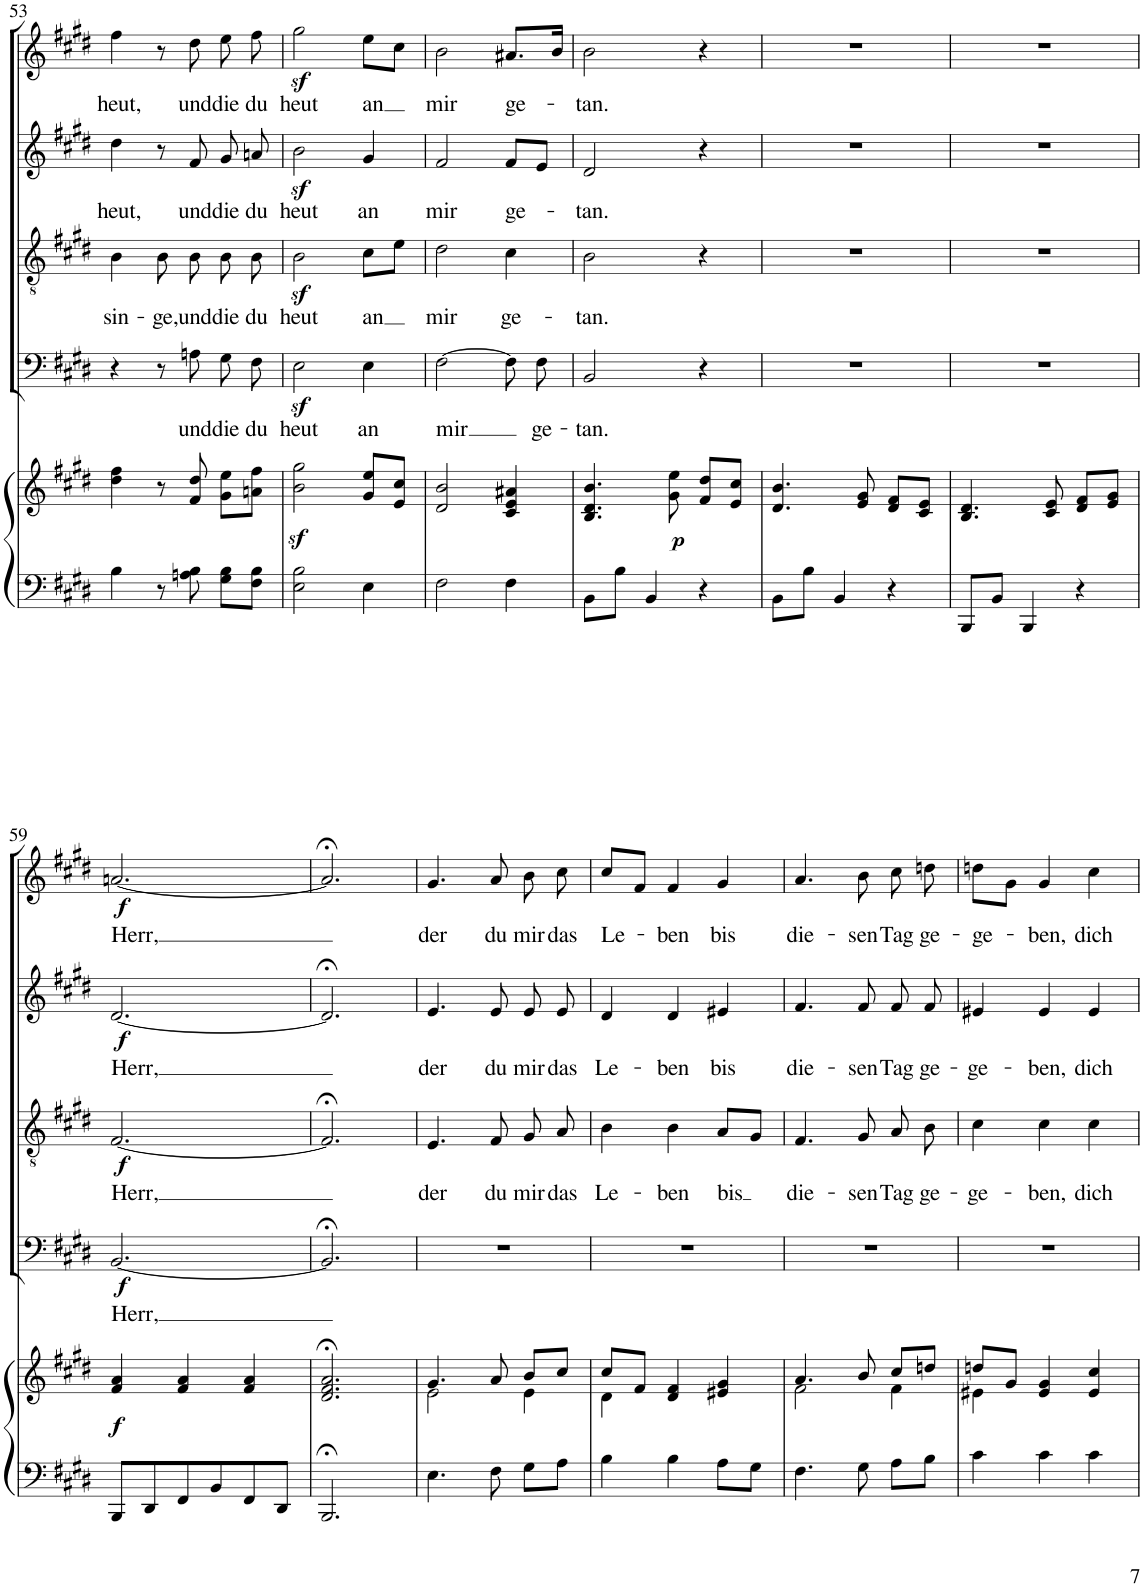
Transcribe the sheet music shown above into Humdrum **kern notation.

**kern	**kern	**dynam	**kern	**text	**dynam	**kern	**text	**dynam	**kern	**text	**dynam	**kern	**text	**dynam
*part5	*part5	*part5	*part4	*part4	*part4	*part3	*part3	*part3	*part2	*part2	*part2	*part1	*part1	*part1
*staff6	*staff5	*staff5/6	*staff4	*staff4	*staff4	*staff3	*staff3	*staff3	*staff2	*staff2	*staff2	*staff1	*staff1	*staff1
*I"Pianoforte	*	*	*I"Basso	*	*	*I"Tenore	*	*	*I"Alto	*	*	*I"Soprano	*	*
*I'Pno	*	*	*	*	*	*	*	*	*	*	*	*	*	*
!!LO:PB:g=z
*clefF4	*clefG2	*	*clefF4	*	*	*clefGv2	*	*	*clefG2	*	*	*clefG2	*	*
*k[f#c#g#d#]	*k[f#c#g#d#]	*	*k[f#c#g#d#]	*	*	*k[f#c#g#d#]	*	*	*k[f#c#g#d#]	*	*	*k[f#c#g#d#]	*	*
*M3/4	*M3/4	*	*M3/4	*	*	*M3/4	*	*	*M3/4	*	*	*M3/4	*	*
=53	=53	=53	=53	=53	=53	=53	=53	=53	=53	=53	=53	=53	=53	=53
!	!	!	!	!	!	!	!LO:LY:b	!	!	!LO:LY:b	!	!	!LO:LY:b	!
4B\	4dd#\ 4ff#\	.	4r	.	.	4B\	sin-	.	4dd#\	heut,	.	4ff#\	heut,	.
!	!	!	!	!	!	!	!LO:LY:b	!	!	!	!	!	!	!
8r	8r	.	8r	.	.	8B\	-ge,	.	8r	.	.	8r	.	.
!	!	!	!	!LO:LY:b	!	!	!LO:LY:b	!	!	!LO:LY:b	!	!	!LO:LY:b	!
8An\ 8B\	8f#/ 8dd#/	.	8An\	und	.	8B\	und	.	8f#/	und	.	8dd#\	und	.
!	!	!	!	!LO:LY:b	!	!	!LO:LY:b	!	!	!LO:LY:b	!	!	!LO:LY:b	!
8G#\ 8B\L	8g#\ 8ee\L	.	8G#\L	die	.	8B\	die	.	8g#/	die	.	8ee\	die	.
!	!	!	!	!LO:LY:b	!	!	!LO:LY:b	!	!	!LO:LY:b	!	!	!LO:LY:b	!
8F#\ 8B\J	8an\ 8ff#\J	.	8F#\J	du	.	8B\	du	.	8an/	du	.	8ff#\	du	.
=54	=54	=54	=54	=54	=54	=54	=54	=54	=54	=54	=54	=54	=54	=54
!	!	!	!	!LO:LY:b	!	!	!LO:LY:b	!	!	!LO:LY:b	!	!	!LO:LY:b	!
2E\ 2B\	2b\z< 2gg#\z<	.	2Ez<\	heut	.	2Bz<\	heut	.	2bz<\	heut	.	2gg#z<\	heut	.
!	!	!	!	!LO:LY:b	!	!	!LO:LY:b	!	!	!LO:LY:b	!	!	!LO:LY:b	!
4E\	8g#/ 8ee/L	.	4E\	an	.	8c#\L	an	.	4g#/	an	.	8ee\L	an	.
.	8e/ 8cc#/J	.	.	.	.	8e\J	.	.	.	.	.	8cc#\J	.	.
=55	=55	=55	=55	=55	=55	=55	=55	=55	=55	=55	=55	=55	=55	=55
!	!	!	!	!LO:LY:b	!	!	!LO:LY:b	!	!	!LO:LY:b	!	!	!LO:LY:b	!
2F#\	2d#/ 2b/	.	[2F#\	mir	.	2d#\	mir	.	2f#/	mir	.	2b\	mir	.
!	!	!	!	!	!	!	!LO:LY:b	!	!	!LO:LY:b	!	!	!LO:LY:b	!
4F#\	4c#/ 4e/ 4a#X/	.	8F#\L]	.	.	4c#\	ge-	.	8f#/L	ge-	.	8.a#X/L	ge-	.
!	!	!	!	!LO:LY:b	!	!	!	!	!	!	!	!	!	!
.	.	.	8F#\J	ge-	.	.	.	.	8e/J	.	.	.	.	.
.	.	.	.	.	.	.	.	.	.	.	.	16b/Jk	.	.
=56	=56	=56	=56	=56	=56	=56	=56	=56	=56	=56	=56	=56	=56	=56
!	!	!	!	!LO:LY:b	!	!	!LO:LY:b	!	!	!LO:LY:b	!	!	!LO:LY:b	!
8BB\L	4.B/ 4.d#/ 4.b/	.	2BB/	-tan.	.	2B\	-tan.	.	2d#/	-tan.	.	2b\	-tan.	.
8B\J	.	.	.	.	.	.	.	.	.	.	.	.	.	.
4BB/	.	.	.	.	.	.	.	.	.	.	.	.	.	.
!	!	!LO:DY:b	!	!	!	!	!	!	!	!	!	!	!	!
.	8g#\ 8ee\	p	.	.	.	.	.	.	.	.	.	.	.	.
4r	8f#/ 8dd#/L	.	4r	.	.	4r	.	.	4r	.	.	4r	.	.
.	8e/ 8cc#/J	.	.	.	.	.	.	.	.	.	.	.	.	.
=57	=57	=57	=57	=57	=57	=57	=57	=57	=57	=57	=57	=57	=57	=57
8BB\L	4.d#/ 4.b/	.	2.r	.	.	2.r	.	.	2.r	.	.	2.r	.	.
8B\J	.	.	.	.	.	.	.	.	.	.	.	.	.	.
4BB/	.	.	.	.	.	.	.	.	.	.	.	.	.	.
.	8e/ 8g#/	.	.	.	.	.	.	.	.	.	.	.	.	.
4r	8d#/ 8f#/L	.	.	.	.	.	.	.	.	.	.	.	.	.
.	8c#/ 8e/J	.	.	.	.	.	.	.	.	.	.	.	.	.
=58	=58	=58	=58	=58	=58	=58	=58	=58	=58	=58	=58	=58	=58	=58
8BBB/L	4.B/ 4.d#/	.	2.r	.	.	2.r	.	.	2.r	.	.	2.r	.	.
8BB/J	.	.	.	.	.	.	.	.	.	.	.	.	.	.
4BBB/	.	.	.	.	.	.	.	.	.	.	.	.	.	.
.	8c#/ 8e/	.	.	.	.	.	.	.	.	.	.	.	.	.
4r	8d#/ 8f#/L	.	.	.	.	.	.	.	.	.	.	.	.	.
.	8e/ 8g#/J	.	.	.	.	.	.	.	.	.	.	.	.	.
!!LO:LB:g=z
=59	=59	=59	=59	=59	=59	=59	=59	=59	=59	=59	=59	=59	=59	=59
!	!	!LO:DY:b	!	!LO:LY:b	!LO:DY:b	!	!LO:LY:b	!LO:DY:b	!	!LO:LY:b	!LO:DY:b	!	!LO:LY:b	!LO:DY:b
8BBB/L	4f#/ 4a/	f	[2.BB/	Herr,	f	[2.F#/	Herr,	f	[2.d#/	Herr,	f	[2.an/	Herr,	f
8DD#/	.	.	.	.	.	.	.	.	.	.	.	.	.	.
8FF#/	4f#/ 4a/	.	.	.	.	.	.	.	.	.	.	.	.	.
8BB/	.	.	.	.	.	.	.	.	.	.	.	.	.	.
8FF#/	4f#/ 4a/	.	.	.	.	.	.	.	.	.	.	.	.	.
8DD#/J	.	.	.	.	.	.	.	.	.	.	.	.	.	.
=60	=60	=60	=60	=60	=60	=60	=60	=60	=60	=60	=60	=60	=60	=60
2.BBB;</	2.d#/;< 2.f#/;< 2.a/;<	.	2.BB;</]	.	.	2.F#;</]	.	.	2.d#;</]	.	.	2.a;</]	.	.
=61	=61	=61	=61	=61	=61	=61	=61	=61	=61	=61	=61	=61	=61	=61
*	*^	*	*	*	*	*	*	*	*	*	*	*	*	*
!	!	!	!	!	!	!	!	!LO:LY:b	!	!	!LO:LY:b	!	!	!LO:LY:b	!
4.E\	4.g#/	2e\	.	2.r	.	.	4.E/	der	.	4.e/	der	.	4.g#/	der	.
!	!	!	!	!	!	!	!	!LO:LY:b	!	!	!LO:LY:b	!	!	!LO:LY:b	!
8F#\	8a/	.	.	.	.	.	8F#/	du	.	8e/	du	.	8a/	du	.
!	!	!	!	!	!	!	!	!LO:LY:b	!	!	!LO:LY:b	!	!	!LO:LY:b	!
8G#\L	8b/L	4e\	.	.	.	.	8G#/	mir	.	8e/	mir	.	8b\	mir	.
!	!	!	!	!	!	!	!	!LO:LY:b	!	!	!LO:LY:b	!	!	!LO:LY:b	!
8A\J	8cc#/J	.	.	.	.	.	8A/	das	.	8e/	das	.	8cc#\	das	.
=62	=62	=62	=62	=62	=62	=62	=62	=62	=62	=62	=62	=62	=62	=62	=62
!	!	!	!	!	!	!	!	!LO:LY:b	!	!	!LO:LY:b	!	!	!LO:LY:b	!
4B\	8cc#/L	4d#\	.	2.r	.	.	4B\	Le-	.	4d#/	Le-	.	8cc#/L	Le-	.
.	8f#/J	.	.	.	.	.	.	.	.	.	.	.	8f#/J	.	.
!	!	!	!	!	!	!	!	!LO:LY:b	!	!	!LO:LY:b	!	!	!LO:LY:b	!
4B\	4d#/ 4f#/	2ryy	.	.	.	.	4B\	-ben	.	4d#/	-ben	.	4f#/	-ben	.
!	!	!	!	!	!	!	!	!LO:LY:b	!	!	!LO:LY:b	!	!	!LO:LY:b	!
8A\L	4e#X/ 4g#/	.	.	.	.	.	8A/L	bis	.	4e#X/	bis	.	4g#/	bis	.
8G#\J	.	.	.	.	.	.	8G#/J	.	.	.	.	.	.	.	.
=63	=63	=63	=63	=63	=63	=63	=63	=63	=63	=63	=63	=63	=63	=63	=63
!	!	!	!	!	!	!	!	!LO:LY:b	!	!	!LO:LY:b	!	!	!LO:LY:b	!
4.F#\	4.a/	2f#\	.	2.r	.	.	4.F#/	die-	.	4.f#/	die-	.	4.a/	die-	.
!	!	!	!	!	!	!	!	!LO:LY:b	!	!	!LO:LY:b	!	!	!LO:LY:b	!
8G#\	8b/	.	.	.	.	.	8G#/	-sen	.	8f#/	-sen	.	8b\	-sen	.
!	!	!	!	!	!	!	!	!LO:LY:b	!	!	!LO:LY:b	!	!	!LO:LY:b	!
8A\L	8cc#/L	4f#\	.	.	.	.	8A/	Tag	.	8f#/	Tag	.	8cc#\	Tag	.
!	!	!	!	!	!	!	!	!LO:LY:b	!	!	!LO:LY:b	!	!	!LO:LY:b	!
8B\J	8ddn/J	.	.	.	.	.	8B\	ge-	.	8f#/	ge-	.	8ddn\	ge-	.
=64	=64	=64	=64	=64	=64	=64	=64	=64	=64	=64	=64	=64	=64	=64	=64
!	!	!	!	!	!	!	!	!LO:LY:b	!	!	!LO:LY:b	!	!	!LO:LY:b	!
4c#\	8ddn/L	4e#X\	.	2.r	.	.	4c#\	-ge-	.	4e#X/	-ge-	.	8ddn\L	-ge-	.
.	8g#/J	.	.	.	.	.	.	.	.	.	.	.	8g#\J	.	.
!	!	!	!	!	!	!	!	!LO:LY:b	!	!	!LO:LY:b	!	!	!LO:LY:b	!
4c#\	4e#/ 4g#/	2ryy	.	.	.	.	4c#\	-ben,	.	4e#/	-ben,	.	4g#/	-ben,	.
!	!	!	!	!	!	!	!	!LO:LY:b	!	!	!LO:LY:b	!	!	!LO:LY:b	!
4c#\	4e#/ 4cc#/	.	.	.	.	.	4c#\	dich	.	4e#/	dich	.	4cc#\	dich	.
*	*v	*v	*	*	*	*	*	*	*	*	*	*	*	*	*
=	=	=	=	=	=	=	=	=	=	=	=	=	=	=
*-	*-	*-	*-	*-	*-	*-	*-	*-	*-	*-	*-	*-	*-	*-
